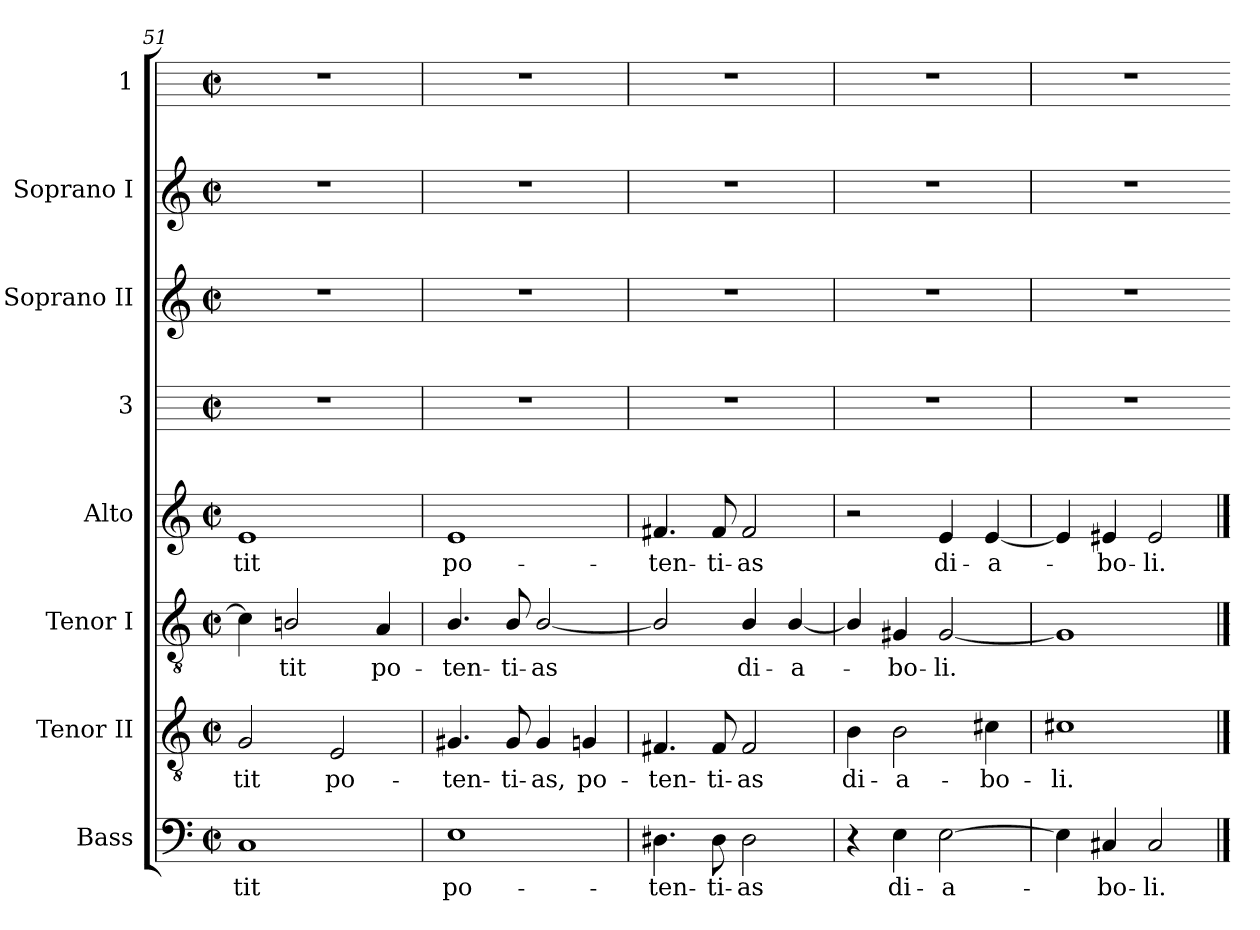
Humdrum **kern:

**kern	**text	**kern	**text	**kern	**text	**kern	**text	**kern	**kern	**kern	**kern
*part8	*part8	*part7	*part7	*part6	*part6	*part5	*part5	*part4	*part3	*part2	*part1
*staff8	*staff8	*staff7	*staff7	*staff6	*staff6	*staff5	*staff5	*staff4	*staff3	*staff2	*staff1
*I"Bass	*	*I"Tenor II	*	*I"Tenor I	*	*I"Alto	*	*I"3	*I"Soprano II	*I"Soprano I	*I"1
*I'B	*	*I'T II	*	*I'T I	*	*I'A	*	*I'3	*I'S II	*I'S I	*I'1
*clefF4	*	*clefGv2	*	*clefGv2	*	*clefG2	*	*	*clefG2	*clefG2	*
*k[]	*	*k[]	*	*k[]	*	*k[]	*	*	*k[]	*k[]	*
*C:	*	*C:	*	*C:	*	*C:	*	*	*C:	*C:	*
*M2/2	*	*M2/2	*	*M2/2	*	*M2/2	*	*M2/2	*M2/2	*M2/2	*M2/2
*met(c|)	*	*met(c|)	*	*met(c|)	*	*met(c|)	*	*met(c|)	*met(c|)	*met(c|)	*met(c|)
=51	=51	=51	=51	=51	=51	=51	=51	=51	=51	=51	=51
!	!LO:LY:b	!	!LO:LY:b	!	!	!	!LO:LY:b	!	!	!	!
1C	-tit	2G	-tit	4c]	.	1e	-tit	1r	1r	1r	1r
!	!	!	!	!	!LO:LY:b	!	!	!	!	!	!
.	.	.	.	2Bn/	tit	.	.	.	.	.	.
!	!	!	!LO:LY:b	!	!	!	!	!	!	!	!
.	.	2E	po-	.	.	.	.	.	.	.	.
!	!	!	!	!	!LO:LY:b	!	!	!	!	!	!
.	.	.	.	4A	po-	.	.	.	.	.	.
=52	=52	=52	=52	=52	=52	=52	=52	=52	=52	=52	=52
!	!LO:LY:b	!	!LO:LY:b	!	!LO:LY:b	!	!LO:LY:b	!	!	!	!
1E	po-	4.G#X	-ten-	4.B/	-ten-	1e	po-	1r	1r	1r	1r
!	!	!	!LO:LY:b	!	!LO:LY:b	!	!	!	!	!	!
.	.	8G#	-ti-	8B/	-ti-	.	.	.	.	.	.
!	!	!	!LO:LY:b	!	!LO:LY:b	!	!	!	!	!	!
.	.	4G#	-as,	[2B/	-as	.	.	.	.	.	.
!	!	!	!LO:LY:b	!	!	!	!	!	!	!	!
.	.	4Gn	po-	.	.	.	.	.	.	.	.
=53	=53	=53	=53	=53	=53	=53	=53	=53	=53	=53	=53
!	!LO:LY:b	!	!LO:LY:b	!	!	!	!LO:LY:b	!	!	!	!
4.D#X	-ten-	4.F#X	-ten-	2B/]	.	4.f#X	-ten-	1r	1r	1r	1r
!	!LO:LY:b	!	!LO:LY:b	!	!	!	!LO:LY:b	!	!	!	!
8D#	-ti-	8F#	-ti-	.	.	8f#	-ti-	.	.	.	.
!	!LO:LY:b	!	!LO:LY:b	!	!LO:LY:b	!	!LO:LY:b	!	!	!	!
2D#	-as	2F#	-as	4B/	di-	2f#	-as	.	.	.	.
!	!	!	!	!	!LO:LY:b	!	!	!	!	!	!
.	.	.	.	[4B/	-a-	.	.	.	.	.	.
=54	=54	=54	=54	=54	=54	=54	=54	=54	=54	=54	=54
!	!	!	!LO:LY:b	!	!	!	!	!	!	!	!
4r	.	4B	di-	4B/]	.	2r	.	1r	1r	1r	1r
!	!LO:LY:b	!	!LO:LY:b	!	!LO:LY:b	!	!	!	!	!	!
4E	di-	2B	-a-	4G#X	bo-	.	.	.	.	.	.
!	!LO:LY:b	!	!	!	!LO:LY:b	!	!LO:LY:b	!	!	!	!
[2E	-a-	.	.	[2G#	-li.	4e	di-	.	.	.	.
!	!	!	!LO:LY:b	!	!	!	!LO:LY:b	!	!	!	!
.	.	4c#X	-bo-	.	.	[4e	-a-	.	.	.	.
=55	=55	=55	=55	=55	=55	=55	=55	=55	=55	=55	=55
!	!	!	!LO:LY:b	!	!	!	!	!	!	!	!
4E]	.	1c#X	-li.	1G#]	.	4e]	.	1r	1r	1r	1r
!	!LO:LY:b	!	!	!	!	!	!LO:LY:b	!	!	!	!
4C#X	bo-	.	.	.	.	4e#X	bo-	.	.	.	.
!	!LO:LY:b	!	!	!	!	!	!LO:LY:b	!	!	!	!
2C#	-li.	.	.	.	.	2e#	-li.	.	.	.	.
==	=	==	=	==	=	==	=	=	=	=	=
*-	*-	*-	*-	*-	*-	*-	*-	*-	*-	*-	*-
